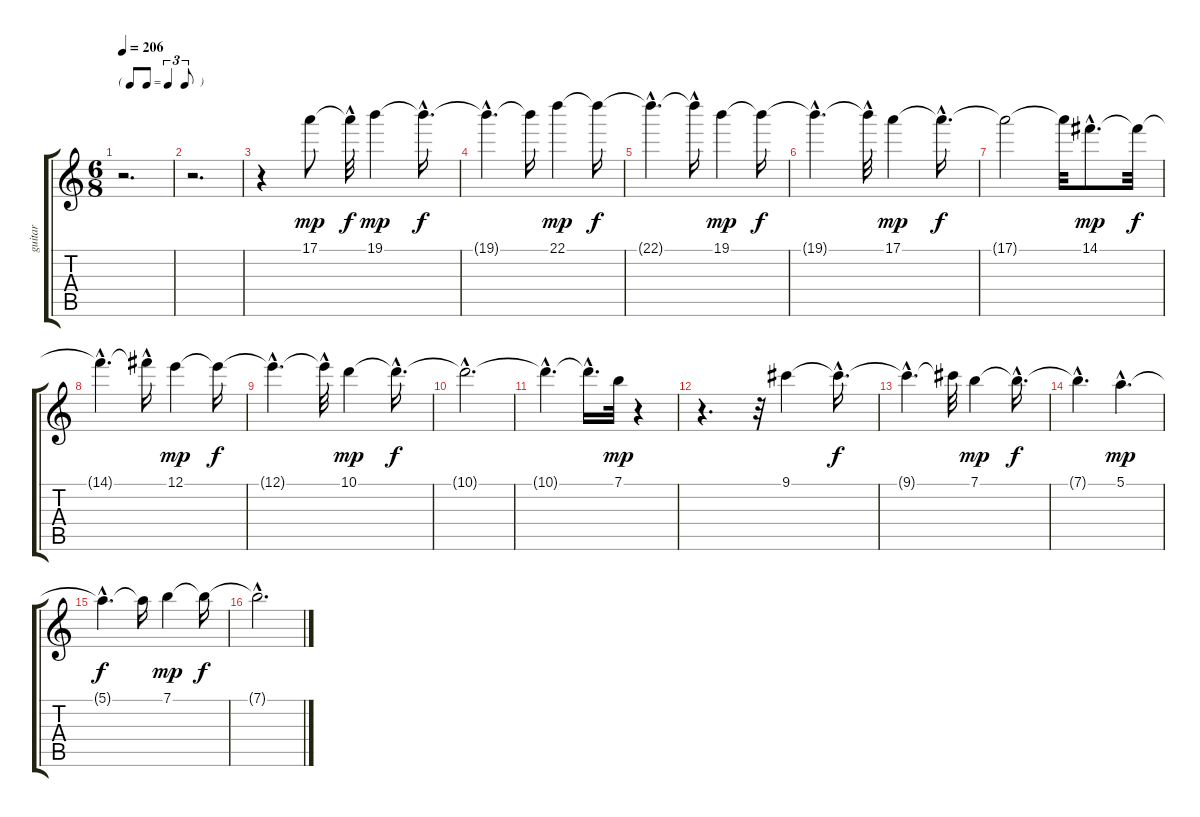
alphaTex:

\track ("guitar" "guitar") {instrument distortionguitar}
\staff {score tabs}
\tuning (E4 B3 G3 D3 A2 E2) {hide}
\ts (6 8)
\tf triplet8th
\tempo 206
\clef g2
\ks c
r.2{d dy f} |
r.2{d} |
r.4 17.1.8{dy mp} 17.1{hac t}.32{dy f} 19.1.4{dy mp} 19.1{hac t}.16{d dy f} |
19.1{hac t}.4{d} 19.1{t}.16 22.1.4{dy mp} 22.1{t}.16{dy f} |
22.1{hac t}.4{d} 22.1{hac t}.16 19.1.4{dy mp} 19.1{t}.16{dy f} |
19.1{hac t}.4{d} 19.1{hac t}.32 17.1.4{dy mp} 17.1{hac t}.16{d dy f} |
17.1{t}.2 17.1{t}.32 14.1{hac}.8{d dy mp} 14.1{t}.32{dy f} |
14.1{hac t}.4{d} 14.1{hac t}.16 12.1.4{dy mp} 12.1{t}.16{dy f} |
12.1{hac t}.4{d} 12.1{hac t}.32 10.1.4{dy mp} 10.1{hac t}.16{d dy f} |
10.1{hac t}.2{d} |
10.1{hac t}.4{d} 10.1{hac t}.16{d} 7.1.32{dy mp} r.4 |
r.4{d} r.32 9.1.4 9.1{hac t}.16{d dy f} |
9.1{hac t}.4{d} 9.1{t}.32 7.1.4{dy mp} 7.1{hac t}.16{d dy f} |
7.1{hac t}.4{d} 5.1{hac}.4{d dy mp} |
5.1{hac t}.4{d dy f} 5.1{t}.16 7.1.4{dy mp} 7.1{t}.16{dy f} |
7.1{hac t}.2{d}
